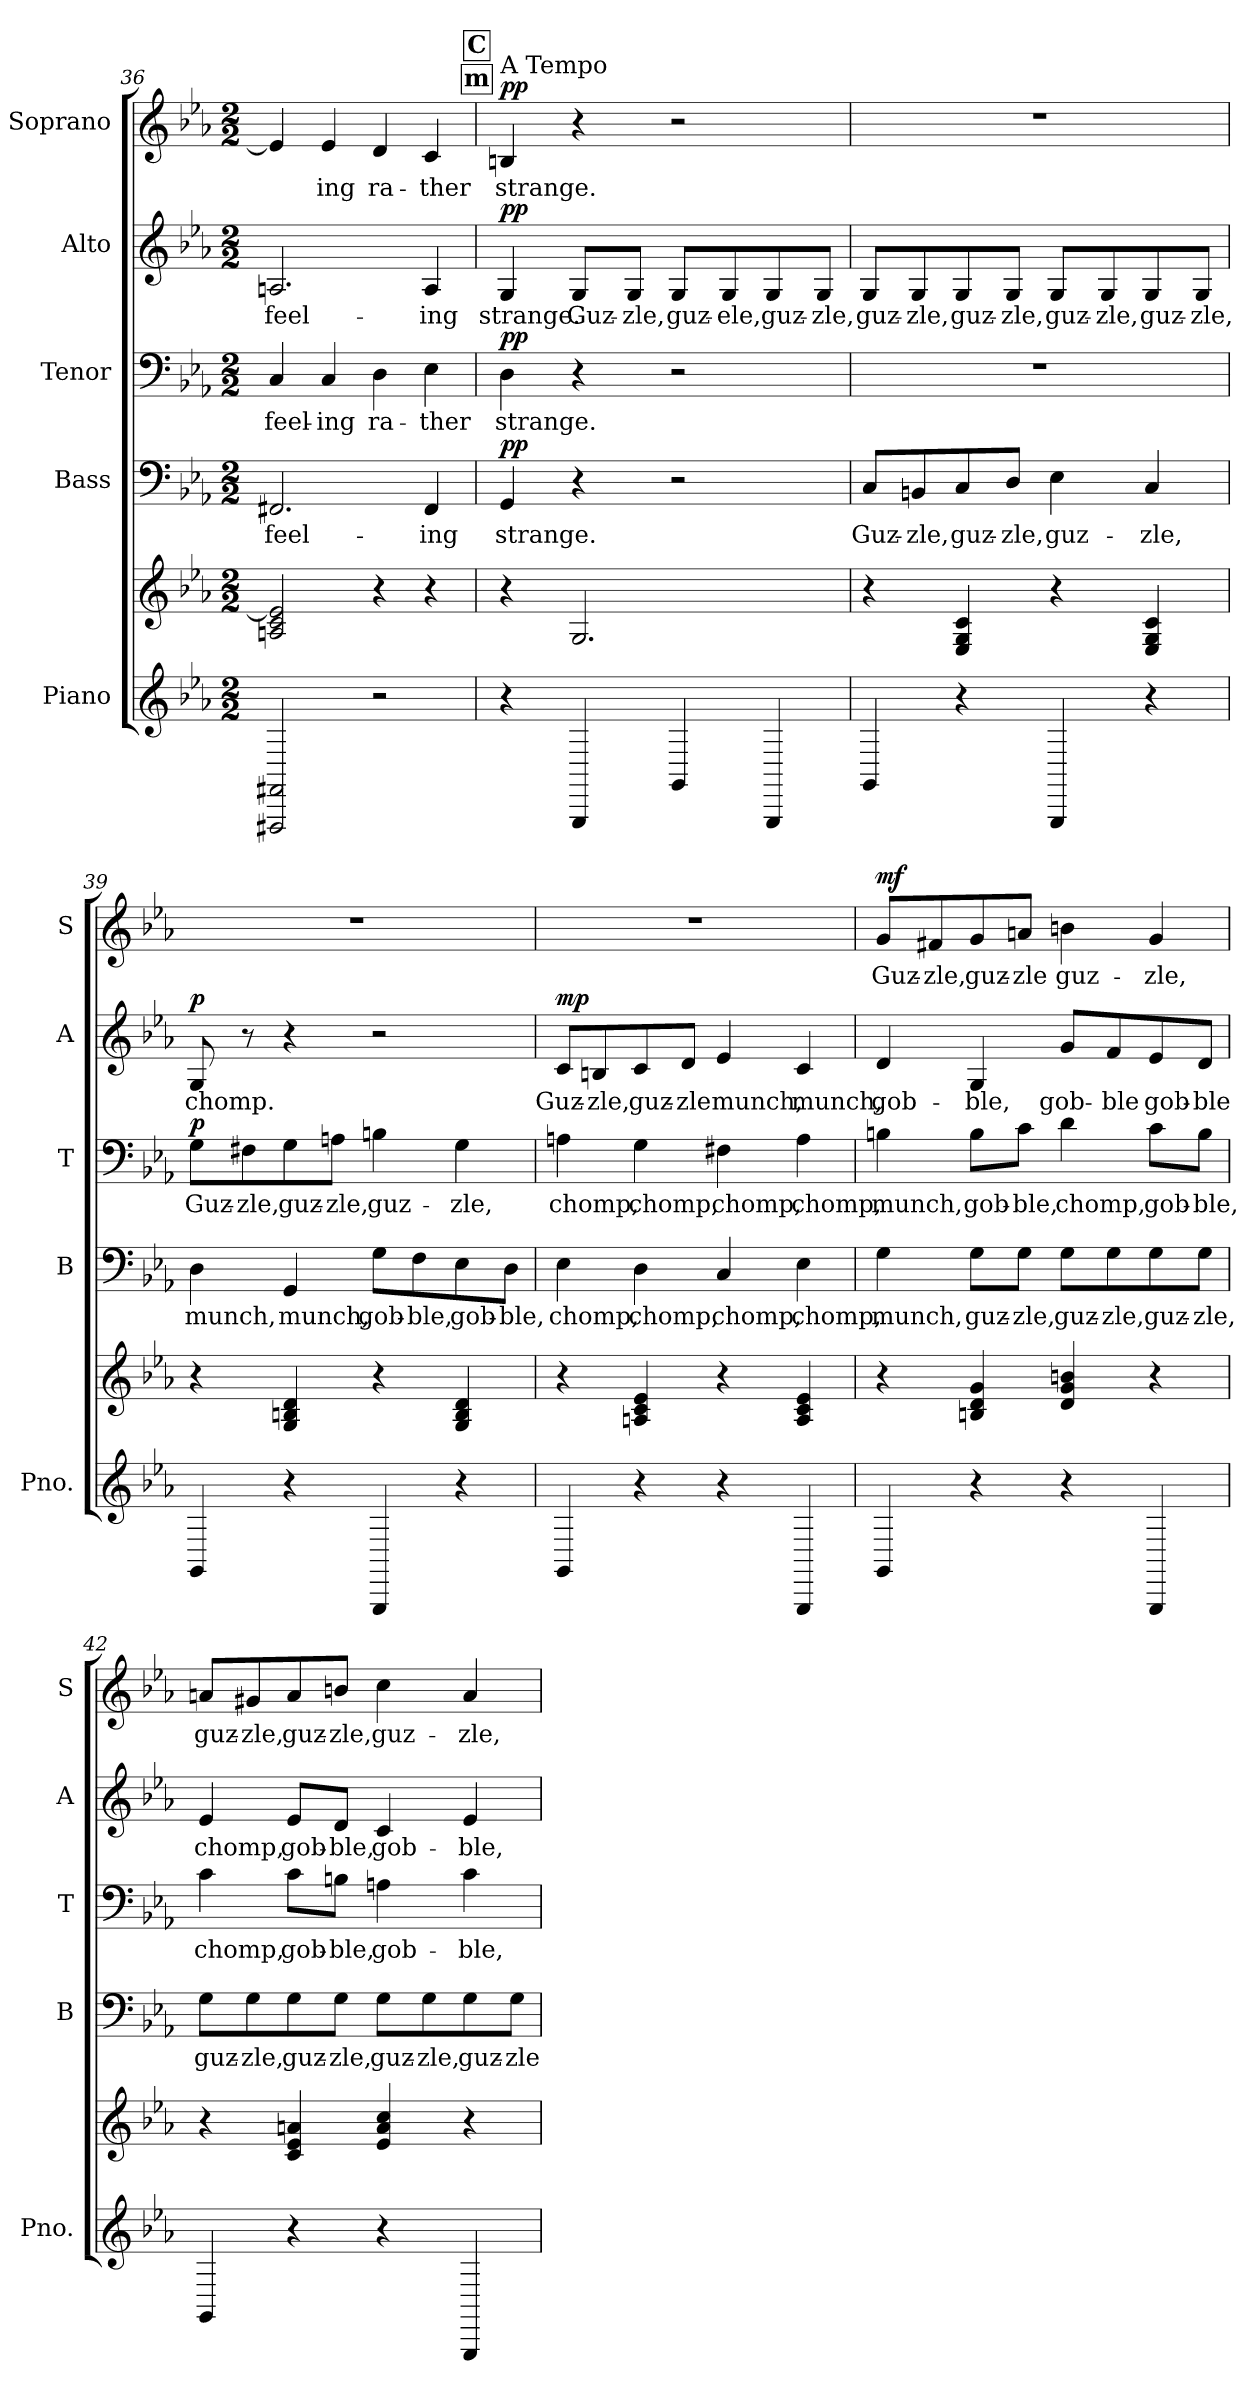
**kern	**kern	**dynam	**kern	**text	**dynam	**kern	**text	**dynam	**kern	**text	**dynam	**kern	**text	**dynam
*part5	*part5	*part5	*part4	*part4	*part4	*part3	*part3	*part3	*part2	*part2	*part2	*part1	*part1	*part1
*staff6	*staff5	*staff5/6	*staff4	*staff4	*staff4	*staff3	*staff3	*staff3	*staff2	*staff2	*staff2	*staff1	*staff1	*staff1
*I"Piano	*	*	*I"Bass	*	*	*I"Tenor	*	*	*I"Alto	*	*	*I"Soprano	*	*
*I'Pno.	*	*	*I'B	*	*	*I'T	*	*	*I'A	*	*	*I'S	*	*
*clefG2	*clefG2	*	*clefF4	*	*	*clefF4	*	*	*clefG2	*	*	*clefG2	*	*
*k[b-e-a-]	*k[b-e-a-]	*	*k[b-e-a-]	*	*	*k[b-e-a-]	*	*	*k[b-e-a-]	*	*	*k[b-e-a-]	*	*
*M2/2	*M2/2	*	*M2/2	*	*	*M2/2	*	*	*M2/2	*	*	*M2/2	*	*
=36	=36	=36	=36	=36	=36	=36	=36	=36	=36	=36	=36	=36	=36	=36
!	!	!LO:DY:b	!	!LO:LY:b	!LO:DY:a	!	!LO:LY:b	!LO:DY:a	!	!LO:LY:b	!LO:DY:a	!	!	!LO:DY:a
2FFF#X/ 2FF#X/	2An/ 2c/ 2e-/]	other-dynamics	2.FF#X/	feel-	other-dynamics	4C/	feel-	other-dynamics	2.An/	feel-	other-dynamics	4e-/]	.	other-dynamics
!	!	!	!	!	!	!	!LO:LY:b	!	!	!	!	!	!LO:LY:b	!
.	.	.	.	.	.	4C/	-ing	.	.	.	.	4e-/	ing	.
!	!	!	!	!	!	!	!LO:LY:b	!	!	!	!	!	!LO:LY:b	!
2r	4r	.	.	.	.	4D\	ra-	.	.	.	.	4d/	ra-	.
!	!	!	!	!LO:LY:b	!	!	!LO:LY:b	!	!	!LO:LY:b	!	!	!LO:LY:b	!
.	4r	.	4FF#/	-ing	.	4E-\	-ther	.	4A/	-ing	.	4c/	-ther	.
!!LO:REH:place=s1:a:B:fs=14:t=m
!!LO:REH:place=s1:a:B:fs=14:t=C
=37	=37	=37	=37	=37	=37	=37	=37	=37	=37	=37	=37	=37	=37	=37
!	!	!	!	!	!	!	!	!	!	!	!	!LO:TX:a:t=A Tempo	!	!
!	!	!	!	!LO:LY:b	!LO:DY:a	!	!LO:LY:b	!LO:DY:a	!	!LO:LY:b	!LO:DY:a	!	!LO:LY:b	!LO:DY:a
4r	4r	.	4GG/	strange.	pp	4D\	strange.	pp	4G/	strange.	pp	4Bn/	strange.	pp
!	!	!	!	!	!	!	!	!	!	!LO:LY:b	!	!	!	!
4GGG/	2.G/	.	4r	.	.	4r	.	.	8G/L	Guz-	.	4r	.	.
!	!	!	!	!	!	!	!	!	!	!LO:LY:b	!	!	!	!
.	.	.	.	.	.	.	.	.	8G/J	-zle,	.	.	.	.
!	!	!	!	!	!	!	!	!	!	!LO:LY:b	!	!	!	!
4GG/	.	.	2r	.	.	2r	.	.	8G/L	guz-	.	2r	.	.
!	!	!	!	!	!	!	!	!	!	!LO:LY:b	!	!	!	!
.	.	.	.	.	.	.	.	.	8G/	-ele,	.	.	.	.
!	!	!	!	!	!	!	!	!	!	!LO:LY:b	!	!	!	!
4GGG/	.	.	.	.	.	.	.	.	8G/	guz-	.	.	.	.
!	!	!	!	!	!	!	!	!	!	!LO:LY:b	!LO:DY:a	!	!	!
.	.	.	.	.	.	.	.	.	8G/J	-zle,	other-dynamics	.	.	.
!!LO:LB:g=z
=38	=38	=38	=38	=38	=38	=38	=38	=38	=38	=38	=38	=38	=38	=38
!	!	!	!	!LO:LY:b	!LO:DY:a	!	!	!	!	!LO:LY:b	!	!	!	!
!	!	!	!	!	!LO:DY:n=1:a	!	!	!	!	!	!	!	!	!
4GG/	4r	.	8C/L	Guz-	pp other-dynamics	1r	.	.	8G/L	guz-	.	1r	.	.
!	!	!	!	!LO:LY:b	!	!	!	!	!	!LO:LY:b	!	!	!	!
.	.	.	8BBn/	-zle,	.	.	.	.	8G/	-zle,	.	.	.	.
!	!	!	!	!LO:LY:b	!	!	!	!	!	!LO:LY:b	!	!	!	!
4r	4E-/ 4G/ 4c/	.	8C/	guz-	.	.	.	.	8G/	guz-	.	.	.	.
!	!	!	!	!LO:LY:b	!	!	!	!	!	!LO:LY:b	!	!	!	!
.	.	.	8D/J	-zle,	.	.	.	.	8G/J	-zle,	.	.	.	.
!	!	!	!	!LO:LY:b	!	!	!	!	!	!LO:LY:b	!	!	!	!
4GGG/	4r	.	4E-\	guz-	.	.	.	.	8G/L	guz-	.	.	.	.
!	!	!	!	!	!	!	!	!	!	!LO:LY:b	!	!	!	!
.	.	.	.	.	.	.	.	.	8G/	-zle,	.	.	.	.
!	!	!	!	!LO:LY:b	!	!	!	!	!	!LO:LY:b	!	!	!	!
4r	4E-/ 4G/ 4c/	.	4C/	-zle,	.	.	.	.	8G/	guz-	.	.	.	.
!	!	!	!	!	!	!	!	!	!	!LO:LY:b	!	!	!	!
.	.	.	.	.	.	.	.	.	8G/J	-zle,	.	.	.	.
=39	=39	=39	=39	=39	=39	=39	=39	=39	=39	=39	=39	=39	=39	=39
!	!	!	!	!LO:LY:b	!	!	!LO:LY:b	!LO:DY:a	!	!LO:LY:b	!LO:DY:a	!	!	!
4GG/	4r	.	4D\	munch,	.	8G\L	Guz-	p	8G/	chomp.	p	1r	.	.
!	!	!	!	!	!	!	!LO:LY:b	!LO:DY:a	!	!	!	!	!	!
.	.	.	.	.	.	8F#X\	-zle,	other-dynamics	8r	.	.	.	.	.
!	!	!	!	!LO:LY:b	!	!	!LO:LY:b	!	!	!	!	!	!	!
4r	4G/ 4Bn/ 4d/	.	4GG/	munch,	.	8G\	guz-	.	4r	.	.	.	.	.
!	!	!	!	!	!	!	!LO:LY:b	!	!	!	!	!	!	!
.	.	.	.	.	.	8An\J	-zle,	.	.	.	.	.	.	.
!	!	!	!	!LO:LY:b	!	!	!LO:LY:b	!	!	!	!	!	!	!
4GGG/	4r	.	8G\L	gob-	.	4Bn\	guz-	.	2r	.	.	.	.	.
!	!	!	!	!LO:LY:b	!	!	!	!	!	!	!	!	!	!
.	.	.	8F\	-ble,	.	.	.	.	.	.	.	.	.	.
!	!	!	!	!LO:LY:b	!	!	!LO:LY:b	!	!	!	!	!	!	!
4r	4G/ 4B/ 4d/	.	8E-\	gob-	.	4G\	-zle,	.	.	.	.	.	.	.
!	!	!	!	!LO:LY:b	!	!	!	!	!	!	!	!	!	!
.	.	.	8D\J	-ble,	.	.	.	.	.	.	.	.	.	.
!!LO:PB:g=z
=40	=40	=40	=40	=40	=40	=40	=40	=40	=40	=40	=40	=40	=40	=40
!	!	!LO:DY:a	!	!LO:LY:b	!	!	!LO:LY:b	!	!	!LO:LY:b	!	!	!	!
!	!	!LO:DY:n=1:b	!	!	!LO:DY:a	!	!	!	!	!	!	!	!	!
!	!	!	!	!	!LO:DY:n=1:a	!	!	!LO:DY:a	!	!	!	!	!	!
!	!	!	!	!	!	!	!	!LO:DY:n=1:a	!	!	!LO:DY:a	!	!	!
4GG/	4r	mp other-dynamics	4E-\	chomp,	mp other-dynamics	4An\	chomp,	mp other-dynamics	8c/L	Guz-	mp	1r	.	.
!	!	!	!	!	!	!	!	!	!	!LO:LY:b	!LO:DY:a	!	!	!
.	.	.	.	.	.	.	.	.	8Bn/	-zle,	other-dynamics	.	.	.
!	!	!	!	!LO:LY:b	!	!	!LO:LY:b	!	!	!LO:LY:b	!	!	!	!
4r	4An/ 4c/ 4e-/	.	4D\	chomp,	.	4G\	chomp,	.	8c/	guz-	.	.	.	.
!	!	!	!	!	!	!	!	!	!	!LO:LY:b	!	!	!	!
.	.	.	.	.	.	.	.	.	8d/J	-zle	.	.	.	.
!	!	!	!	!LO:LY:b	!	!	!LO:LY:b	!	!	!LO:LY:b	!	!	!	!
4r	4r	.	4C/	chomp,	.	4F#X\	chomp,	.	4e-/	munch,	.	.	.	.
!	!	!	!	!LO:LY:b	!	!	!LO:LY:b	!	!	!LO:LY:b	!	!	!	!
4GGG/	4A/ 4c/ 4e-/	.	4E-\	chomp,	.	4A\	chomp,	.	4c/	munch,	.	.	.	.
=41	=41	=41	=41	=41	=41	=41	=41	=41	=41	=41	=41	=41	=41	=41
!	!	!LO:DY:a	!	!LO:LY:b	!	!	!LO:LY:b	!	!	!LO:LY:b	!	!	!LO:LY:b	!
!	!	!LO:DY:n=1:b	!	!	!LO:DY:a	!	!	!	!	!	!	!	!	!
!	!	!	!	!	!LO:DY:n=1:a	!	!	!LO:DY:a	!	!	!	!	!	!
!	!	!	!	!	!	!	!	!LO:DY:n=1:a	!	!	!LO:DY:a	!	!	!
!	!	!	!	!	!	!	!	!	!	!	!LO:DY:n=1:a	!	!	!LO:DY:a
4GG/	4r	mf other-dynamics	4G\	munch,	mf other-dynamics	4Bn\	munch,	mf other-dynamics	4d/	gob-	mf other-dynamics	8g/L	Guz-	mf
!	!	!	!	!	!	!	!	!	!	!	!	!	!LO:LY:b	!LO:DY:a
.	.	.	.	.	.	.	.	.	.	.	.	8f#X/	-zle,	other-dynamics
!	!	!	!	!LO:LY:b	!	!	!LO:LY:b	!	!	!LO:LY:b	!	!	!LO:LY:b	!
4r	4Bn/ 4d/ 4g/	.	8G\L	guz-	.	8B\L	gob-	.	4G/	-ble,	.	8g/	guz-	.
!	!	!	!	!LO:LY:b	!	!	!LO:LY:b	!	!	!	!	!	!LO:LY:b	!
.	.	.	8G\J	-zle,	.	8c\J	-ble,	.	.	.	.	8an/J	-zle	.
!	!	!	!	!LO:LY:b	!	!	!LO:LY:b	!	!	!LO:LY:b	!	!	!LO:LY:b	!
4r	4d/ 4g/ 4bn/	.	8G\L	guz-	.	4d\	chomp,	.	8g/L	gob-	.	4bn\	guz-	.
!	!	!	!	!LO:LY:b	!	!	!	!	!	!LO:LY:b	!	!	!	!
.	.	.	8G\	-zle,	.	.	.	.	8f/	-ble	.	.	.	.
!	!	!	!	!LO:LY:b	!	!	!LO:LY:b	!	!	!LO:LY:b	!	!	!LO:LY:b	!
4GGG/	4r	.	8G\	guz-	.	8c\L	gob-	.	8e-/	gob-	.	4g/	-zle,	.
!	!	!	!	!LO:LY:b	!	!	!LO:LY:b	!	!	!LO:LY:b	!	!	!	!
.	.	.	8G\J	-zle,	.	8B\J	-ble,	.	8d/J	-ble	.	.	.	.
!!LO:LB:g=z
=42	=42	=42	=42	=42	=42	=42	=42	=42	=42	=42	=42	=42	=42	=42
!	!	!	!	!LO:LY:b	!	!	!LO:LY:b	!	!	!LO:LY:b	!	!	!LO:LY:b	!
4GG/	4r	.	8G\L	guz-	.	4c\	chomp,	.	4e-/	chomp,	.	8an/L	guz-	.
!	!	!	!	!LO:LY:b	!	!	!	!	!	!	!	!	!LO:LY:b	!
.	.	.	8G\	-zle,	.	.	.	.	.	.	.	8g#X/	-zle,	.
!	!	!	!	!LO:LY:b	!	!	!LO:LY:b	!	!	!LO:LY:b	!	!	!LO:LY:b	!
4r	4c/ 4e-/ 4an/	.	8G\	guz-	.	8c\L	gob-	.	8e-/L	gob-	.	8a/	guz-	.
!	!	!	!	!LO:LY:b	!	!	!LO:LY:b	!	!	!LO:LY:b	!	!	!LO:LY:b	!
.	.	.	8G\J	-zle,	.	8Bn\J	-ble,	.	8d/J	-ble,	.	8bn/J	-zle,	.
!	!	!	!	!LO:LY:b	!	!	!LO:LY:b	!	!	!LO:LY:b	!	!	!LO:LY:b	!
4r	4e-/ 4a/ 4cc/	.	8G\L	guz-	.	4An\	gob-	.	4c/	gob-	.	4cc\	guz-	.
!	!	!	!	!LO:LY:b	!	!	!	!	!	!	!	!	!	!
.	.	.	8G\	-zle,	.	.	.	.	.	.	.	.	.	.
!	!	!	!	!LO:LY:b	!	!	!LO:LY:b	!	!	!LO:LY:b	!	!	!LO:LY:b	!
4GGG/	4r	.	8G\	guz-	.	4c\	-ble,	.	4e-/	-ble,	.	4a/	-zle,	.
!	!	!	!	!LO:LY:b	!	!	!	!	!	!	!	!	!	!
.	.	.	8G\J	-zle	.	.	.	.	.	.	.	.	.	.
=	=	=	=	=	=	=	=	=	=	=	=	=	=	=
*-	*-	*-	*-	*-	*-	*-	*-	*-	*-	*-	*-	*-	*-	*-
